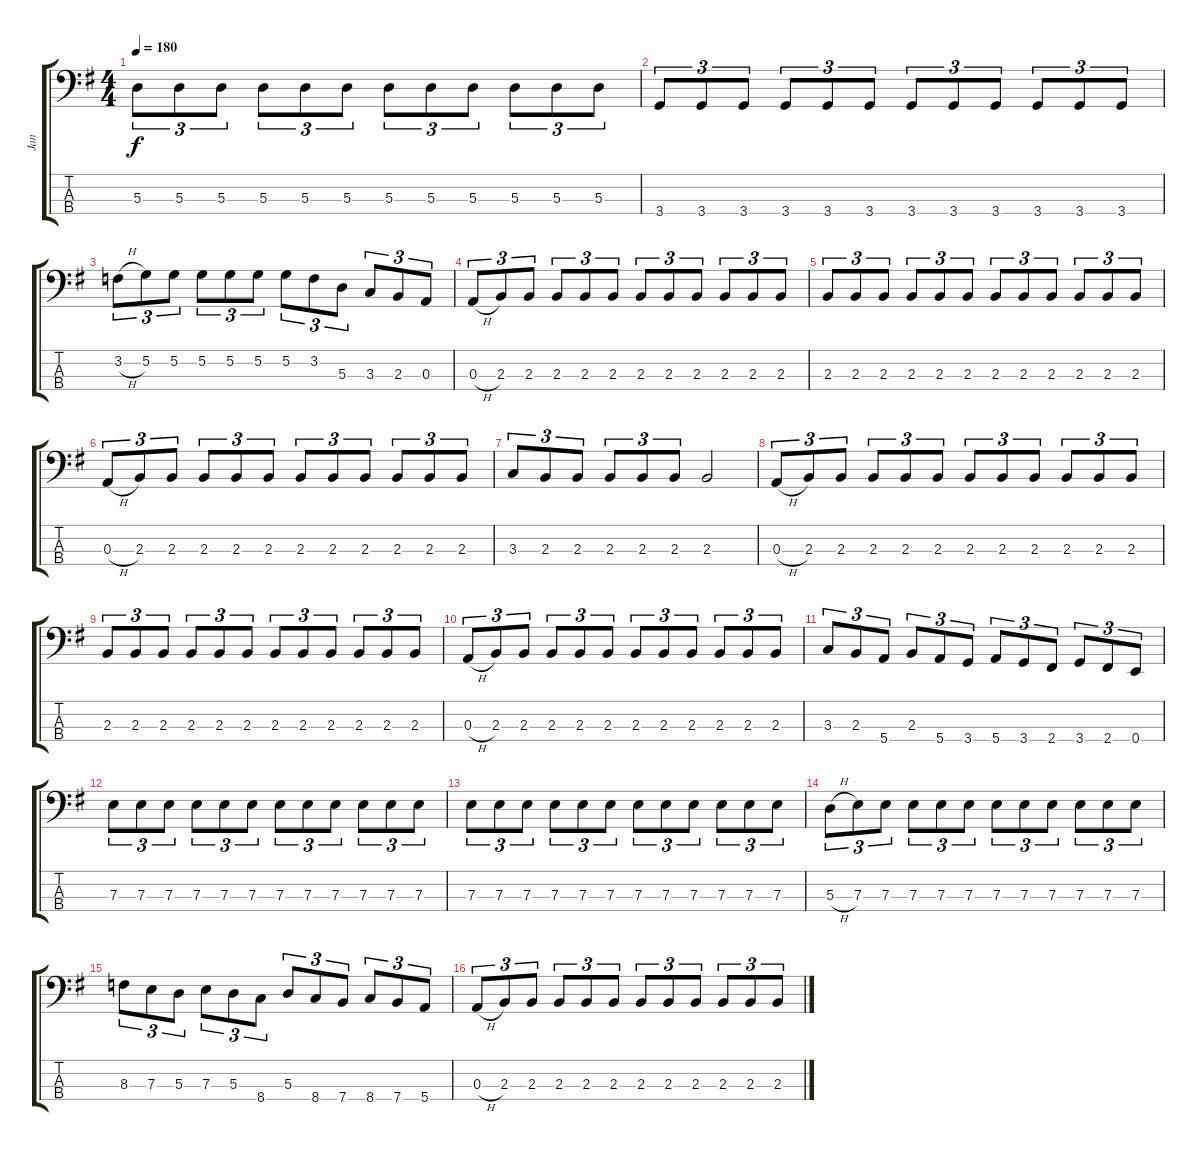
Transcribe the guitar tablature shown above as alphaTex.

\track ("Jan" "Jan") {instrument electricbassfinger}
\staff {score tabs}
\tuning (G2 D2 A1 E1) {hide}
\ts (4 4)
\tempo 180
\clef f4
\ks g
5.3.8{tu (3 2) dy f} 5.3.8{tu (3 2)} 5.3.8{tu (3 2)} 5.3.8{tu (3 2)} 5.3.8{tu (3 2)} 5.3.8{tu (3 2)} 5.3.8{tu (3 2)} 5.3.8{tu (3 2)} 5.3.8{tu (3 2)} 5.3.8{tu (3 2)} 5.3.8{tu (3 2)} 5.3.8{tu (3 2)} |
3.4.8{tu (3 2)} 3.4.8{tu (3 2)} 3.4.8{tu (3 2)} 3.4.8{tu (3 2)} 3.4.8{tu (3 2)} 3.4.8{tu (3 2)} 3.4.8{tu (3 2)} 3.4.8{tu (3 2)} 3.4.8{tu (3 2)} 3.4.8{tu (3 2)} 3.4.8{tu (3 2)} 3.4.8{tu (3 2)} |
3.2{h}.8{tu (3 2)} 5.2.8{tu (3 2)} 5.2.8{tu (3 2)} 5.2.8{tu (3 2)} 5.2.8{tu (3 2)} 5.2.8{tu (3 2)} 5.2.8{tu (3 2)} 3.2.8{tu (3 2)} 5.3.8{tu (3 2)} 3.3.8{tu (3 2)} 2.3.8{tu (3 2)} 0.3.8{tu (3 2)} |
0.3{h}.8{tu (3 2)} 2.3.8{tu (3 2)} 2.3.8{tu (3 2)} 2.3.8{tu (3 2)} 2.3.8{tu (3 2)} 2.3.8{tu (3 2)} 2.3.8{tu (3 2)} 2.3.8{tu (3 2)} 2.3.8{tu (3 2)} 2.3.8{tu (3 2)} 2.3.8{tu (3 2)} 2.3.8{tu (3 2)} |
2.3.8{tu (3 2)} 2.3.8{tu (3 2)} 2.3.8{tu (3 2)} 2.3.8{tu (3 2)} 2.3.8{tu (3 2)} 2.3.8{tu (3 2)} 2.3.8{tu (3 2)} 2.3.8{tu (3 2)} 2.3.8{tu (3 2)} 2.3.8{tu (3 2)} 2.3.8{tu (3 2)} 2.3.8{tu (3 2)} |
0.3{h}.8{tu (3 2)} 2.3.8{tu (3 2)} 2.3.8{tu (3 2)} 2.3.8{tu (3 2)} 2.3.8{tu (3 2)} 2.3.8{tu (3 2)} 2.3.8{tu (3 2)} 2.3.8{tu (3 2)} 2.3.8{tu (3 2)} 2.3.8{tu (3 2)} 2.3.8{tu (3 2)} 2.3.8{tu (3 2)} |
3.3.8{tu (3 2)} 2.3.8{tu (3 2)} 2.3.8{tu (3 2)} 2.3.8{tu (3 2)} 2.3.8{tu (3 2)} 2.3.8{tu (3 2)} 2.3.2 |
0.3{h}.8{tu (3 2)} 2.3.8{tu (3 2)} 2.3.8{tu (3 2)} 2.3.8{tu (3 2)} 2.3.8{tu (3 2)} 2.3.8{tu (3 2)} 2.3.8{tu (3 2)} 2.3.8{tu (3 2)} 2.3.8{tu (3 2)} 2.3.8{tu (3 2)} 2.3.8{tu (3 2)} 2.3.8{tu (3 2)} |
2.3.8{tu (3 2)} 2.3.8{tu (3 2)} 2.3.8{tu (3 2)} 2.3.8{tu (3 2)} 2.3.8{tu (3 2)} 2.3.8{tu (3 2)} 2.3.8{tu (3 2)} 2.3.8{tu (3 2)} 2.3.8{tu (3 2)} 2.3.8{tu (3 2)} 2.3.8{tu (3 2)} 2.3.8{tu (3 2)} |
0.3{h}.8{tu (3 2)} 2.3.8{tu (3 2)} 2.3.8{tu (3 2)} 2.3.8{tu (3 2)} 2.3.8{tu (3 2)} 2.3.8{tu (3 2)} 2.3.8{tu (3 2)} 2.3.8{tu (3 2)} 2.3.8{tu (3 2)} 2.3.8{tu (3 2)} 2.3.8{tu (3 2)} 2.3.8{tu (3 2)} |
3.3.8{tu (3 2)} 2.3.8{tu (3 2)} 5.4.8{tu (3 2)} 2.3.8{tu (3 2)} 5.4.8{tu (3 2)} 3.4.8{tu (3 2)} 5.4.8{tu (3 2)} 3.4.8{tu (3 2)} 2.4.8{tu (3 2)} 3.4.8{tu (3 2)} 2.4.8{tu (3 2)} 0.4.8{tu (3 2)} |
7.3.8{tu (3 2)} 7.3.8{tu (3 2)} 7.3.8{tu (3 2)} 7.3.8{tu (3 2)} 7.3.8{tu (3 2)} 7.3.8{tu (3 2)} 7.3.8{tu (3 2)} 7.3.8{tu (3 2)} 7.3.8{tu (3 2)} 7.3.8{tu (3 2)} 7.3.8{tu (3 2)} 7.3.8{tu (3 2)} |
7.3.8{tu (3 2)} 7.3.8{tu (3 2)} 7.3.8{tu (3 2)} 7.3.8{tu (3 2)} 7.3.8{tu (3 2)} 7.3.8{tu (3 2)} 7.3.8{tu (3 2)} 7.3.8{tu (3 2)} 7.3.8{tu (3 2)} 7.3.8{tu (3 2)} 7.3.8{tu (3 2)} 7.3.8{tu (3 2)} |
5.3{h}.8{tu (3 2)} 7.3.8{tu (3 2)} 7.3.8{tu (3 2)} 7.3.8{tu (3 2)} 7.3.8{tu (3 2)} 7.3.8{tu (3 2)} 7.3.8{tu (3 2)} 7.3.8{tu (3 2)} 7.3.8{tu (3 2)} 7.3.8{tu (3 2)} 7.3.8{tu (3 2)} 7.3.8{tu (3 2)} |
8.3.8{tu (3 2)} 7.3.8{tu (3 2)} 5.3.8{tu (3 2)} 7.3.8{tu (3 2)} 5.3.8{tu (3 2)} 8.4.8{tu (3 2)} 5.3.8{tu (3 2)} 8.4.8{tu (3 2)} 7.4.8{tu (3 2)} 8.4.8{tu (3 2)} 7.4.8{tu (3 2)} 5.4.8{tu (3 2)} |
0.3{h}.8{tu (3 2)} 2.3.8{tu (3 2)} 2.3.8{tu (3 2)} 2.3.8{tu (3 2)} 2.3.8{tu (3 2)} 2.3.8{tu (3 2)} 2.3.8{tu (3 2)} 2.3.8{tu (3 2)} 2.3.8{tu (3 2)} 2.3.8{tu (3 2)} 2.3.8{tu (3 2)} 2.3.8{tu (3 2)}
